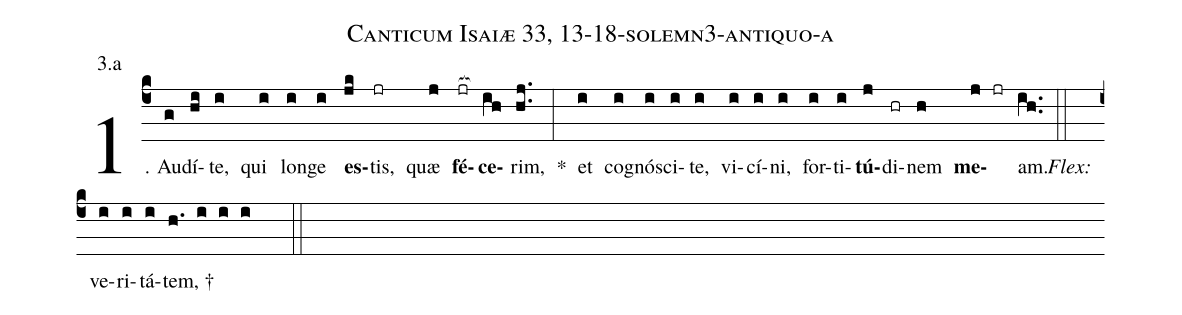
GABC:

name: Canticum Isaiæ 33, 13-18-solemn3-antiquo-a;
annotation: 3.a;
%%
(c4)1. Au(g)dí(hi)te,(i) qui(i) lon(i)ge(i) <b>es</b>(jk)tis,(jr) quæ(j) <b>fé</b>(jr[ocb:1{])<b>ce</b>(ih[ocb:0}])rim,(hj..) *(:) et(i) co(i)gnó(i)sci(i)te,(i) vi(i)cí(i)ni,(i) for(i)ti(i)<b>tú</b>(j)di(hr)nem(h) <b>me</b>(j jr)am.(ih..) (::)
<i>Flex:</i>()  ve(i)ri(i)tá(i)tem, †(h. i i i  ::)
